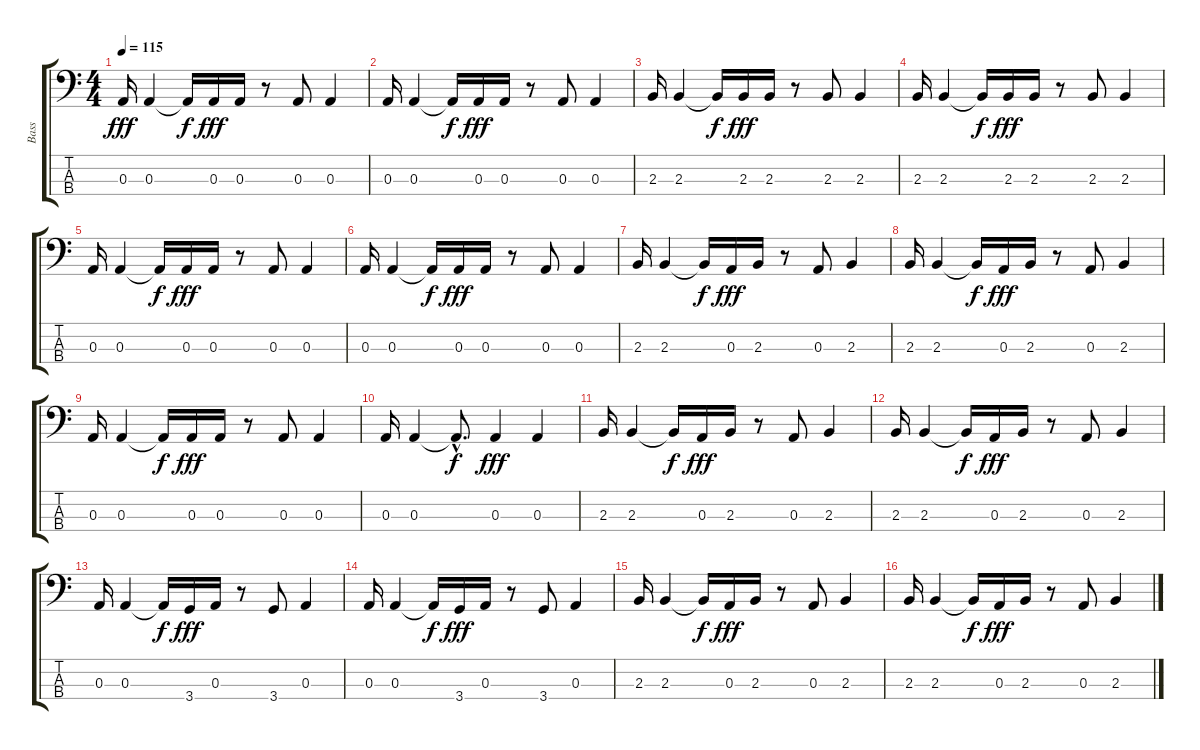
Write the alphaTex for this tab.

\track ("Bass" "Bass") {instrument synthbass1}
\staff {score tabs}
\tuning (G2 D2 A1 E1) {hide}
\ts (4 4)
\tempo 115
\clef f4
\ks c
0.3.16{dy fff} 0.3.4 0.3{t}.16{dy f} 0.3.16{dy fff} 0.3.16 r.8 0.3.8 0.3.4 |
0.3.16 0.3.4 0.3{t}.16{dy f} 0.3.16{dy fff} 0.3.16 r.8 0.3.8 0.3.4 |
2.3.16 2.3.4 2.3{t}.16{dy f} 2.3.16{dy fff} 2.3.16 r.8 2.3.8 2.3.4 |
2.3.16 2.3.4 2.3{t}.16{dy f} 2.3.16{dy fff} 2.3.16 r.8 2.3.8 2.3.4 |
0.3.16 0.3.4 0.3{t}.16{dy f} 0.3.16{dy fff} 0.3.16 r.8 0.3.8 0.3.4 |
0.3.16 0.3.4 0.3{t}.16{dy f} 0.3.16{dy fff} 0.3.16 r.8 0.3.8 0.3.4 |
2.3.16 2.3.4 2.3{t}.16{dy f} 0.3.16{dy fff} 2.3.16 r.8 0.3.8 2.3.4 |
2.3.16 2.3.4 2.3{t}.16{dy f} 0.3.16{dy fff} 2.3.16 r.8 0.3.8 2.3.4 |
0.3.16 0.3.4 0.3{t}.16{dy f} 0.3.16{dy fff} 0.3.16 r.8 0.3.8 0.3.4 |
0.3.16 0.3.4 0.3{hac t}.8{d dy f} 0.3.4{dy fff} 0.3.4 |
2.3.16 2.3.4 2.3{t}.16{dy f} 0.3.16{dy fff} 2.3.16 r.8 0.3.8 2.3.4 |
2.3.16 2.3.4 2.3{t}.16{dy f} 0.3.16{dy fff} 2.3.16 r.8 0.3.8 2.3.4 |
0.3.16 0.3.4 0.3{t}.16{dy f} 3.4.16{dy fff} 0.3.16 r.8 3.4.8 0.3.4 |
0.3.16 0.3.4 0.3{t}.16{dy f} 3.4.16{dy fff} 0.3.16 r.8 3.4.8 0.3.4 |
2.3.16 2.3.4 2.3{t}.16{dy f} 0.3.16{dy fff} 2.3.16 r.8 0.3.8 2.3.4 |
2.3.16 2.3.4 2.3{t}.16{dy f} 0.3.16{dy fff} 2.3.16 r.8 0.3.8 2.3.4
